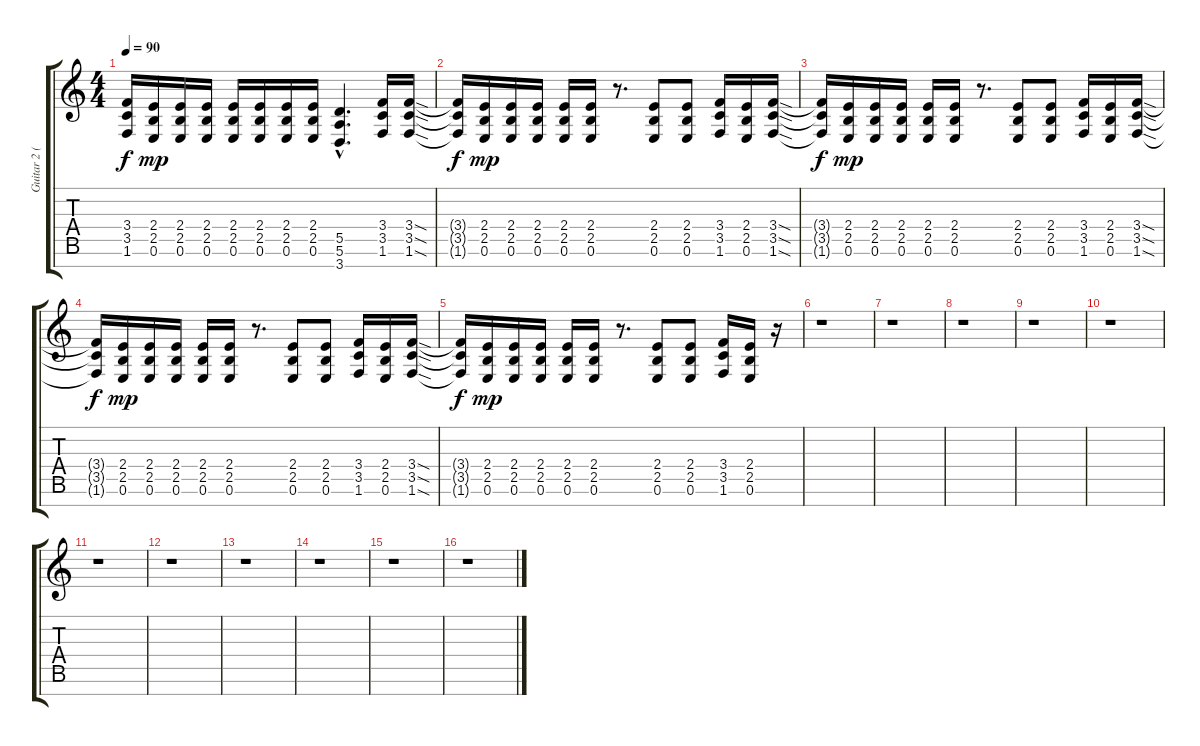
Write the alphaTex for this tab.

\track ("Guitar 2 (7 strings)" "Guitar 2 (") {instrument overdrivenguitar}
\staff {score tabs}
\tuning (E4 B3 G3 D3 A2 E2 B1) {hide}
\ts (4 4)
\tempo 90
\clef g2
\ks c
(3.4{t} 3.5{t} 1.6{t}).16{dy f} (2.4 2.5 0.6).16{dy mp} (2.4 2.5 0.6).16 (2.4 2.5 0.6).16 (2.4 2.5 0.6).16 (2.4 2.5 0.6).16 (2.4 2.5 0.6).16 (2.4 2.5 0.6).16 (5.5{hac} 5.6{hac} 3.7{hac}).4{d} (3.4 3.5 1.6).16 (3.4{sod} 3.5{sod} 1.6{sod}).16 |
(3.4{t} 3.5{t} 1.6{t}).16{dy f} (2.4 2.5 0.6).16{dy mp} (2.4 2.5 0.6).16 (2.4 2.5 0.6).16 (2.4 2.5 0.6).16 (2.4 2.5 0.6).16 r.8{d} (2.4 2.5 0.6).8 (2.4 2.5 0.6).8 (3.4 3.5 1.6).16 (2.4 2.5 0.6).16 (3.4{sod} 3.5{sod} 1.6{sod}).16 |
(3.4{t} 3.5{t} 1.6{t}).16{dy f} (2.4 2.5 0.6).16{dy mp} (2.4 2.5 0.6).16 (2.4 2.5 0.6).16 (2.4 2.5 0.6).16 (2.4 2.5 0.6).16 r.8{d} (2.4 2.5 0.6).8 (2.4 2.5 0.6).8 (3.4 3.5 1.6).16 (2.4 2.5 0.6).16 (3.4{sod} 3.5{sod} 1.6{sod}).16 |
(3.4{t} 3.5{t} 1.6{t}).16{dy f} (2.4 2.5 0.6).16{dy mp} (2.4 2.5 0.6).16 (2.4 2.5 0.6).16 (2.4 2.5 0.6).16 (2.4 2.5 0.6).16 r.8{d} (2.4 2.5 0.6).8 (2.4 2.5 0.6).8 (3.4 3.5 1.6).16 (2.4 2.5 0.6).16 (3.4{sod} 3.5{sod} 1.6{sod}).16 |
(3.4{t} 3.5{t} 1.6{t}).16{dy f} (2.4 2.5 0.6).16{dy mp} (2.4 2.5 0.6).16 (2.4 2.5 0.6).16 (2.4 2.5 0.6).16 (2.4 2.5 0.6).16 r.8{d} (2.4 2.5 0.6).8 (2.4 2.5 0.6).8 (3.4 3.5 1.6).16 (2.4 2.5 0.6).16 r.16 |
r.1 |
r.1 |
r.1 |
r.1 |
r.1 |
r.1 |
r.1 |
r.1 |
r.1 |
r.1 |
r.1
